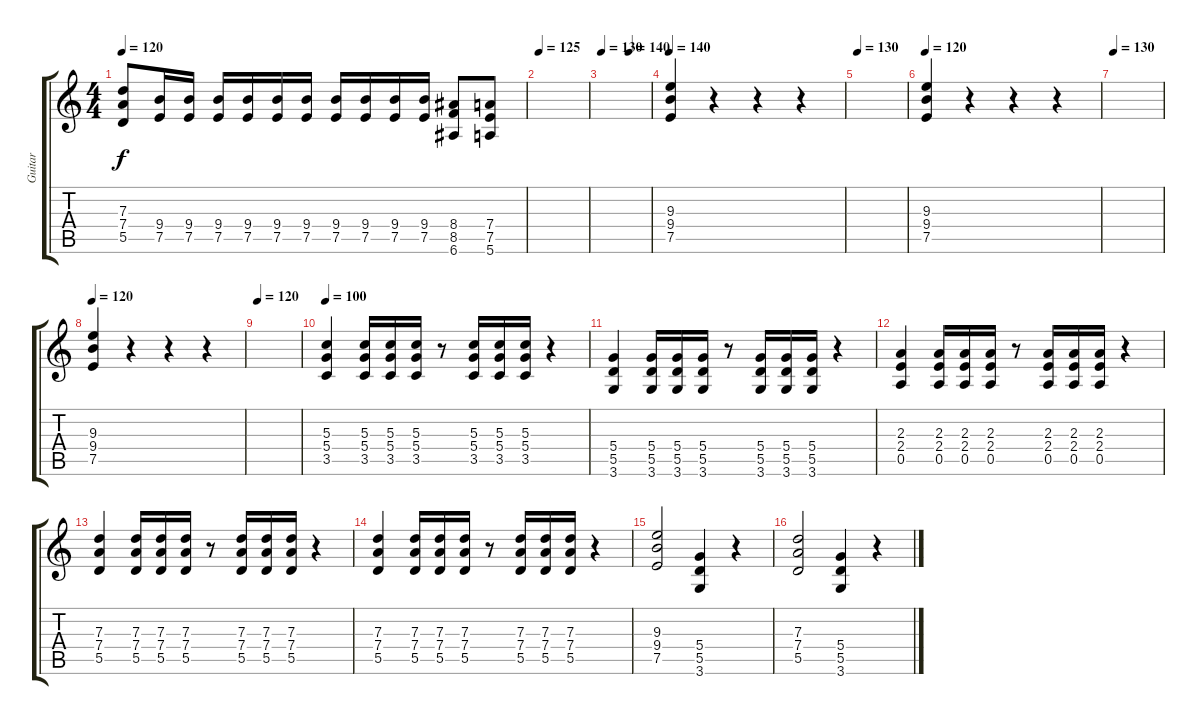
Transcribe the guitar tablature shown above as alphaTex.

\track ("Guitar" "Guitar") {instrument distortionguitar}
\staff {score tabs}
\tuning (E4 B3 G3 D3 A2 E2) {hide}
\ts (4 4)
\tempo 120
\clef g2
\ks c
(7.3 7.4 5.5).8{dy f} (9.4 7.5).16 (9.4 7.5).16 (9.4 7.5).16 (9.4 7.5).16 (9.4 7.5).16 (9.4 7.5).16 (9.4 7.5).16 (9.4 7.5).16 (9.4 7.5).16 (9.4 7.5).16 (8.4 8.5 6.6).8 (7.4 7.5 5.6).8 |
\tempo 125
|
\tempo 130
\tempo (140 0.5625)
|
\tempo 130
\tempo 120
\tempo 140
(9.3 9.4 7.5).4{volume 8} r.4 r.4 r.4 |
\tempo 130
|
\tempo 130
\tempo 120
(9.3 9.4 7.5).4{volume 8} r.4 r.4 r.4 |
\tempo 130
|
\tempo 130
\tempo 120
(9.3 9.4 7.5).4{volume 8} r.4 r.4 r.4 |
\tempo 205
\tempo 120
|
\tempo 100
(5.3 5.4 3.5).4 (5.3 5.4 3.5).16 (5.3 5.4 3.5).16 (5.3 5.4 3.5).16 r.8 (5.3 5.4 3.5).16 (5.3 5.4 3.5).16 (5.3 5.4 3.5).16 r.4 |
(5.4 5.5 3.6).4 (5.4 5.5 3.6).16 (5.4 5.5 3.6).16 (5.4 5.5 3.6).16 r.8 (5.4 5.5 3.6).16 (5.4 5.5 3.6).16 (5.4 5.5 3.6).16 r.4 |
(2.3 2.4 0.5).4 (2.3 2.4 0.5).16 (2.3 2.4 0.5).16 (2.3 2.4 0.5).16 r.8 (2.3 2.4 0.5).16 (2.3 2.4 0.5).16 (2.3 2.4 0.5).16 r.4 |
(7.3 7.4 5.5).4 (7.3 7.4 5.5).16 (7.3 7.4 5.5).16 (7.3 7.4 5.5).16 r.8 (7.3 7.4 5.5).16 (7.3 7.4 5.5).16 (7.3 7.4 5.5).16 r.4 |
(7.3 7.4 5.5).4 (7.3 7.4 5.5).16 (7.3 7.4 5.5).16 (7.3 7.4 5.5).16 r.8 (7.3 7.4 5.5).16 (7.3 7.4 5.5).16 (7.3 7.4 5.5).16 r.4 |
(9.3 9.4 7.5).2 (5.4 5.5 3.6).4 r.4 |
(7.3 7.4 5.5).2 (5.4 5.5 3.6).4 r.4
